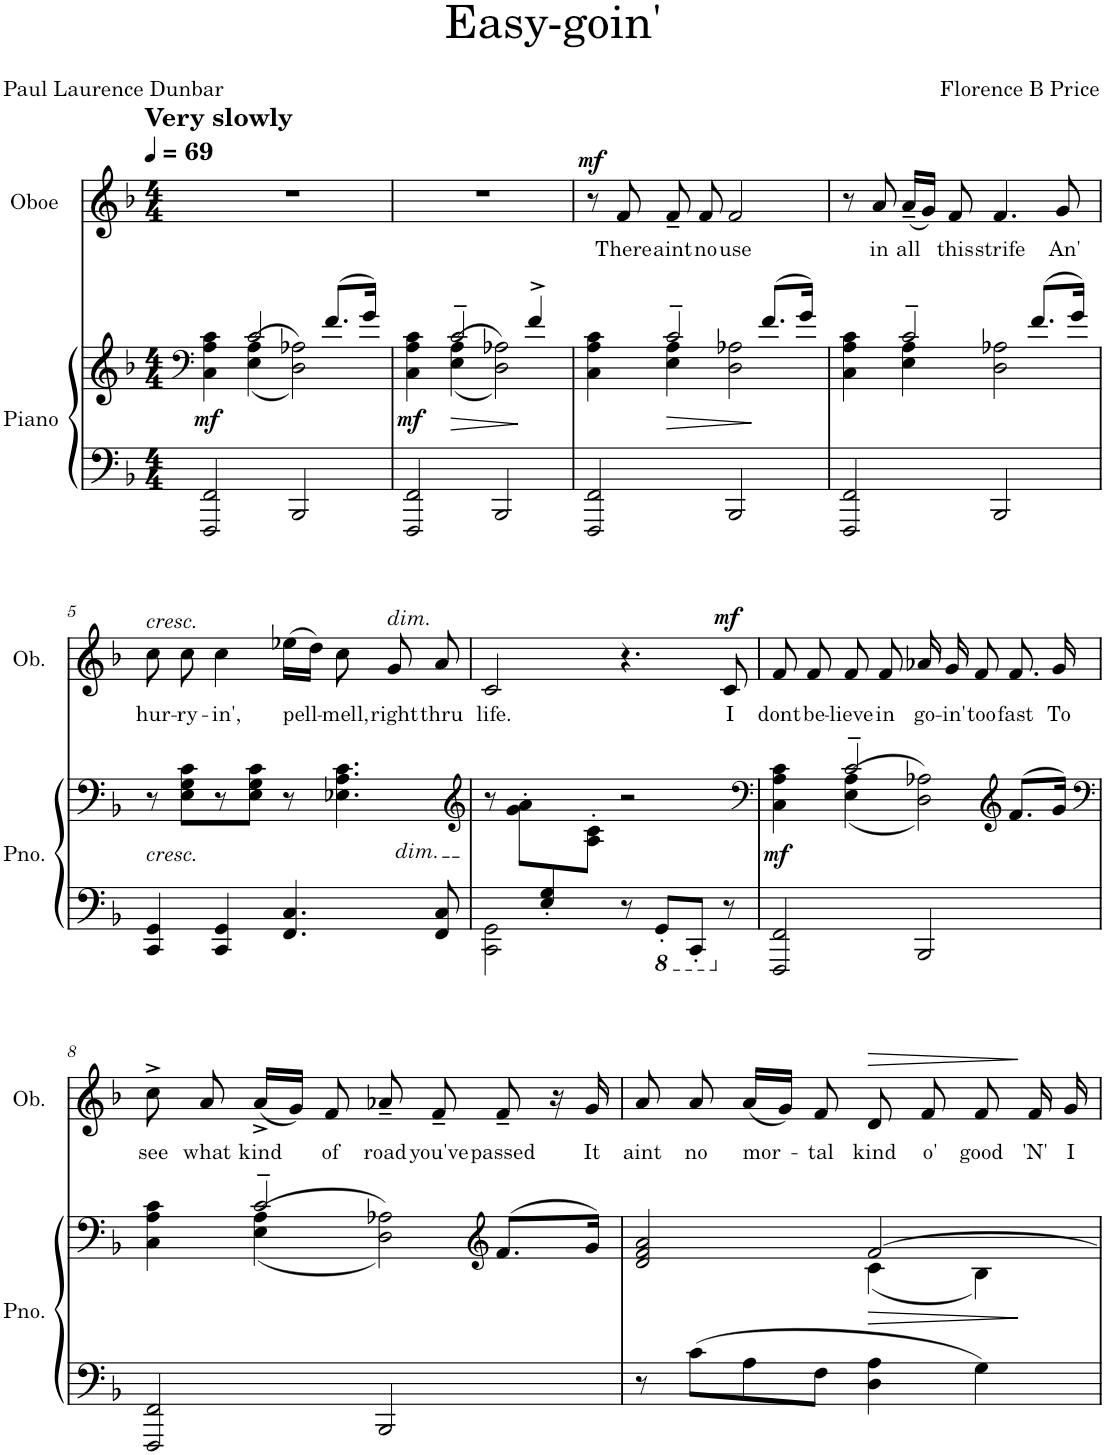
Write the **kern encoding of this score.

**kern	**kern	**dynam	**kern	**text	**dynam
*part2	*part2	*part2	*part1	*part1	*part1
*staff3	*staff2	*staff2/3	*staff1	*staff1	*staff1
*I"Piano	*	*	*I"Oboe	*	*
*I'Pno.	*	*	*I'Ob.	*	*
*clefF4	*clefF4	*	*clefG2	*	*
*k[b-]	*k[b-]	*	*k[b-]	*	*
*M4/4	*M4/4	*	*M4/4	*	*
*MM69	*MM69	*	*MM69	*	*
=1	=1	=1	=1	=1	=1
*	*^	*	*	*	*
!	!	!	!	!LO:TX:a:B:t=Very slowly	!	!
!	!	!	!LO:DY:b	!	!	!
2FFF/ 2FF/	4C\ 4A\ 4c\	4ryy	mf	1r	.	.
.	2c/	(>(4E\ 4A\	.	.	.	.
2BBB-/	.	2D\ 2A-X\))	.	.	.	.
.	(8.f/L	.	.	.	.	.
.	16g/Jk)	.	.	.	.	.
=2	=2	=2	=2	=2	=2	=2
!	!	!	!LO:DY:b	!	!	!
2FFF/ 2FF/	4C\ 4A\ 4c\	4ryy	mf	1r	.	.
!	!	!	!LO:HP:b	!	!	!
.	2c~/	(>(4E\ 4A\	>	.	.	.
2BBB-/	.	2D\ 2A-X\))	.	.	.	.
.	4f^/	.	]	.	.	.
=3	=3	=3	=3	=3	=3	=3
!	!	!	!	!	!	!LO:DY:a
2FFF/ 2FF/	4C\ 4A\ 4c\	4ryy	.	8r	.	mf
!	!	!	!	!	!LO:LY:b	!
.	.	.	.	8f/	There	.
!	!	!	!LO:HP:b	!	!LO:LY:b	!
.	2c~/	4E\ 4A\	>	8f~/	aint	.
!	!	!	!	!	!LO:LY:b	!
.	.	.	.	8f/	no	.
!	!	!	!	!	!LO:LY:b	!
2BBB-/	.	2D\ 2A-X\	.	2f/	use	.
.	(8.f/L	.	]	.	.	.
.	16g/Jk)	.	.	.	.	.
=4	=4	=4	=4	=4	=4	=4
2FFF/ 2FF/	4C\ 4A\ 4c\	4ryy	.	8r	.	.
!	!	!	!	!	!LO:LY:b	!
.	.	.	.	8a/	in	.
!	!	!	!	!	!LO:LY:b	!
.	2c~/	4E\ 4A\	.	(16a~/LL	all	.
.	.	.	.	16g/JJ)	.	.
!	!	!	!	!	!LO:LY:b	!
.	.	.	.	8f/	this	.
!	!	!	!	!	!LO:LY:b	!
2BBB-/	.	2D\ 2A-X\	.	4.f/	strife	.
.	(8.f/L	.	.	.	.	.
!	!	!	!	!	!LO:LY:b	!
.	.	.	.	8g/	An'	.
.	16g/Jk)	.	.	.	.	.
!!LO:LB:g=z
=5	=5	=5	=5	=5	=5	=5
!	!	!	!	!LO:TX:a:i:t=cresc.	!	!
!	!LO:TX:b:i:t=cresc.	!	!	!	!	!
!	!	!	!	!	!LO:LY:b	!
4CC/ 4GG/	8r	2.ryy	.	8cc\	hur-	.
!	!	!	!	!	!LO:LY:b	!
.	8E\ 8G\ 8c\L	.	.	8cc\	-ry-	.
!	!	!	!	!	!LO:LY:b	!
4CC/ 4GG/	8r	.	.	4cc\	-in',	.
.	8E\ 8G\ 8c\J	.	.	.	.	.
!	!	!	!	!	!LO:LY:b	!
4.FF/ 4.C/	8r	.	.	(16ee-X\LL	pell-	.
.	.	.	.	16dd\JJ)	.	.
!	!	!	!	!	!LO:LY:b	!
.	4.E-X\ 4.A\ 4.c\	.	.	8cc\	-mell,	.
!	!	!	!	!LO:TX:a:i:t=dim.	!	!
!	!	!LO:TX:b:i:t=dim.	!	!	!	!
!	!	!	!	!	!LO:LY:b	!
.	.	4ryy	.	8g/	right	.
!	!	!	!	!	!LO:LY:b	!
8FF/ 8C/	.	.	.	8a/	thru	.
*	*v	*v	*	*	*	*
=6	=6	=6	=6	=6	=6
*	*clefG2	*	*	*	*
*^	*^	*	*	*	*
!	!	!	!	!	!	!LO:LY:b	!
*	*	*v	*v	*	*	*	*
4ryy	2CC\ 2GG\	8r	.	2c/	life.	.
.	.	8g\' 8a\'L	.	.	.	.
8E/' 8G/'	.	8ryy	.	.	.	.
2ryy	.	8A\' 8c\'J	.	.	.	.
.	8r	2r	.	4.r	.	.
*8ba	*	*	*	*	*	*
.	8GGG'/L	.	.	.	.	.
.	8CCC'/J	.	.	.	.	.
*X8ba	*	*	*	*	*	*
!	!	!	!	!	!LO:LY:b	!LO:DY:a
8ryy	8r	.	.	8c/	I	mf
*v	*v	*	*	*	*	*
=7	=7	=7	=7	=7	=7
*	*clefF4	*	*	*	*
*^	*^	*	*	*	*
!	!	!	!	!LO:DY:b	!	!LO:LY:b	!
*v	*v	*	*	*	*	*	*
2FFF/ 2FF/	4C\ 4A\ 4c\	4ryy	mf	8f/	dont	.
!	!	!	!	!	!LO:LY:b	!
.	.	.	.	8f/	be-	.
!	!	!	!	!	!LO:LY:b	!
.	2c~/	(>(4E\ 4A\	.	8f/	-lieve	.
!	!	!	!	!	!LO:LY:b	!
.	.	.	.	8f/	in	.
!	!	!	!	!	!LO:LY:b	!
2BBB-/	.	2D\ 2A-X\))	.	16a-X/	go-	.
!	!	!	!	!	!LO:LY:b	!
.	.	.	.	16g/	-in'	.
!	!	!	!	!	!LO:LY:b	!
.	.	.	.	8f/	too	.
*	*clefG2	*	*	*	*	*
!	!	!	!	!	!LO:LY:b	!
.	(8.f/L	.	.	8.f/	fast	.
!	!	!	!	!	!LO:LY:b	!
.	16g/Jk)	.	.	16g/	To	.
!!LO:LB:g=z
=8	=8	=8	=8	=8	=8	=8
*	*clefF4	*	*	*	*	*
!	!	!	!	!	!LO:LY:b	!
2FFF/ 2FF/	4C\ 4A\ 4c\	4ryy	.	8cc^\	see	.
!	!	!	!	!	!LO:LY:b	!
.	.	.	.	8a/	what	.
!	!	!	!	!	!LO:LY:b	!
.	2c~/	(>(4E\ 4A\	.	(16a^/LL	kind	.
.	.	.	.	16g/JJ)	.	.
!	!	!	!	!	!LO:LY:b	!
.	.	.	.	8f/	of	.
!	!	!	!	!	!LO:LY:b	!
2BBB-/	.	2D\ 2A-X\))	.	8a-X~/	road	.
!	!	!	!	!	!LO:LY:b	!
.	.	.	.	8f~/	you've	.
*	*clefG2	*	*	*	*	*
!	!	!	!	!	!LO:LY:b	!
.	(8.f/L	.	.	8f~/	passed	.
.	.	.	.	16r	.	.
!	!	!	!	!	!LO:LY:b	!
.	16g/Jk)	.	.	16g/	It	.
=9	=9	=9	=9	=9	=9	=9
!	!	!	!	!	!LO:LY:b	!
8r	2d/ 2f/ 2a/	2ryy	.	8a/	aint	.
!	!	!	!	!	!LO:LY:b	!
8c\L	.	.	.	8a/	no	.
!	!	!	!	!	!LO:LY:b	!
8A\	.	.	.	(16a/LL	mor-	.
.	.	.	.	16g/JJ)	.	.
!	!	!	!	!	!LO:LY:b	!
8F\J	.	.	.	8f/	-tal	.
!	!	!	!LO:HP:b	!	!LO:LY:b	!LO:HP:b
4D\ 4A\	[2f/	(4c\	>	8d/	kind	>
!	!	!	!	!	!LO:LY:b	!
.	.	.	.	8f/	o'	.
!	!	!	!	!	!LO:LY:b	!
4G\	.	4B-\)	.	8f/	good	.
!	!	!	!	!	!LO:LY:b	!
.	.	.	.	16f/	'N'	]
!	!	!	!	!	!LO:LY:b	!
.	.	.	.	16g/	I	.
*	*v	*v	*	*	*	*
.	.	]	.	.	.
=	=	=	=	=	=
*-	*-	*-	*-	*-	*-
